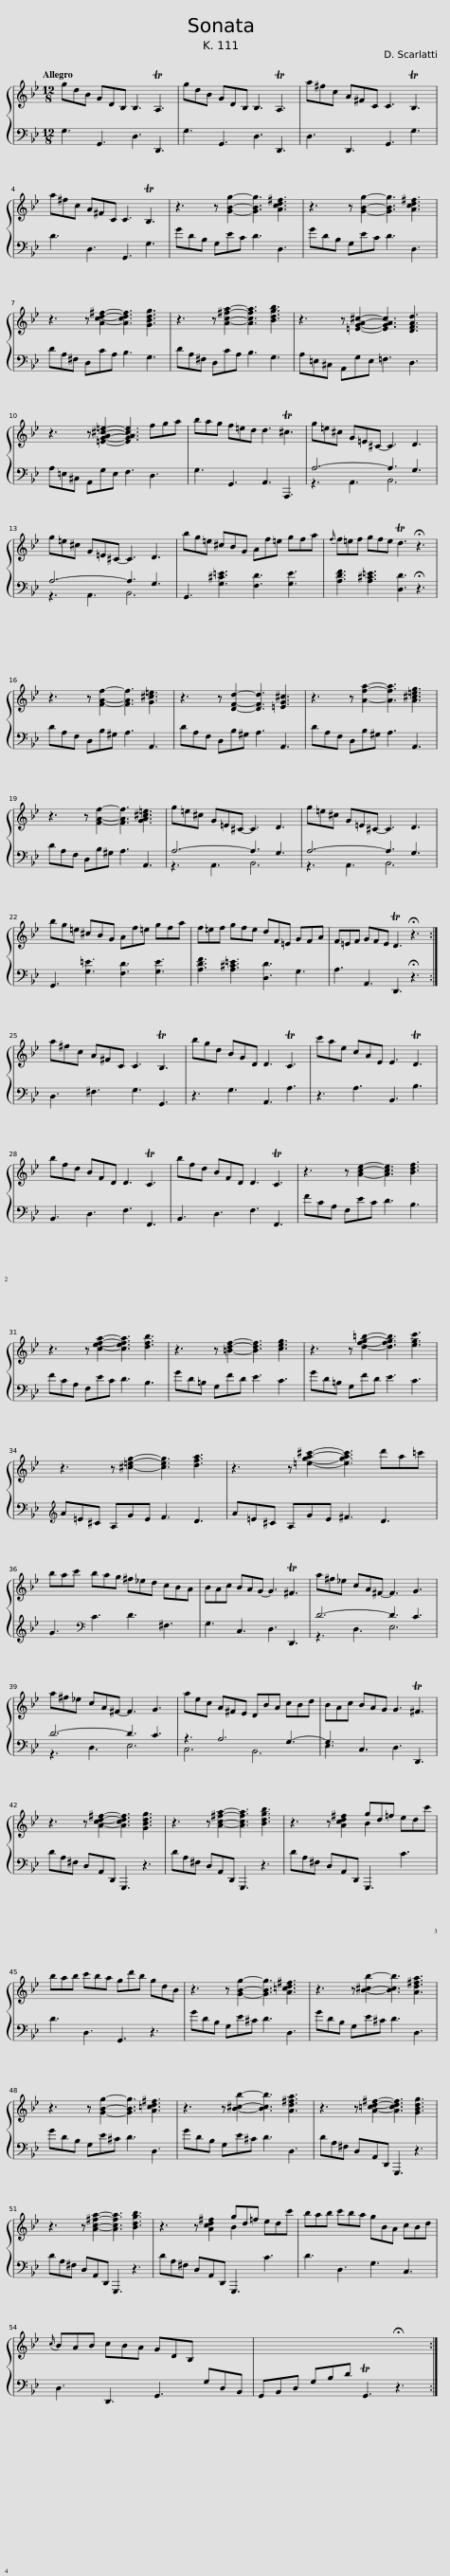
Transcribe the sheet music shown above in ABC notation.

X:1
%%score { ( 1 4 ) | ( 2 3 ) }
L:1/8
Q:1/4=200
M:12/8
I:linebreak $
K:Bb
V:1 treble
V:4 treble
V:2 bass
V:3 bass
V:1
 gdB GDB, B,3 TA,3 | gdB GDB, B,3 TA,3 | a^fc A^FC C3 TB,3 |$ a^fc A^FC C3 TB,3 | z3 z [GBg]2- [GBg]3 [Acd^f]3 | %5
 z3 z [GBg]2- [GBg]3 [Acd^f]3 |$ z3 z [Acd^f]2- [Acdf]3 [GBdg]3 | z3 z [Ac^fa]2- [Acfa]3 [Bdgb]3 | z3 z [=EGA^c]2- [EGAc]3 [DFAd]3 |$ z3 z [=EGA^c=e]2- [EGAce]3 fga | %10
 bag f=ed d3 T^c3 | g=e^c G=E^C- C3 D3 |$ g=e^c G=E^C- C3 D3 | bg=e ^cBG Af=e gfa |{f} f=ef gfe Td3 !fermata!z3 |$ %15
 z3 z [FAf]2- [FAf]3 [G^c=e]3 | z3 z [DFd]2- [DFd]3 [=EG^c]3 | z3 z [Afa]2- [Afa]3 [A^c=eg]3 |$ z3 z [FAf]2- [FAf]3 [GA^c=e]3 | g=e^c G=E^C- C3 D3 | %20
 g=e^c G=E^C- C3 D3 |$ bg=e ^cBG Af=e gfa | f=ef gfe dF=E GFA | F=EF GFE TD3 !fermata!z3 :|$ a^fc A^FC C3 TB,3 | %25
 bgd BGD D3 TC3 | c'ae cAE E3 TD3 |$ bfd BFD D3 TC3 | bfd BFD D3 TC3 | z3 z [Ace]2- [Ace]3 [Bdf]3 |$ %30
 z3 z [cefa]2- [cefa]3 [dfb]3 | z3 z [=Bdf]2- [Bdf]3 [ceg]3 | z3 z [dfg=b]2- [dfgb]3 [egc']3 |$ z3 z [^c=eg]2- [ceg]3 [dfa]3 | z3 z [=ega^c']2- [egac']3 d'a=c' |$ %35
 bac' bag ^f_ed cBA | BAc BAG- G3 T^F3 | a^f_e cA^F- F3 G3 |$ a^f_e cA^F- F3 G3 | aec A^FE DBA cBd | %40
 BAc BAG G3 T^F3 |$ z3 z [Acd^f]2- [Acdf]3 [GBdg]3 | z3 z [Ac^fa]2- [Acfa]3 [Bdgb]3 | z3 z [Acd^f]2 gd=f edc' |$ bab c'ba gd'b gdB | %45
 z3 z [GBg]2- [GBg]3 [A=cd^f]3 | z3 z [B^cb]2- [Bcb]3 [Ad^fa]3 |$ z3 z [GBg]2- [GBg]3 [A=cd^f]3 | z3 z [B^cb]2- [Bcb]3 [Ad^fa]3 | z3 z [A=cd^f]2- [Acdf]3 [GBdg]3 |$ %50
 z3 z [Ac^fa]2- [Acfa]3 [Bdgb]3 | z3 z [Acd^f]2 gd=f edc' | bab c'ba gBA cBd |${c} BAB cBA GDB,[I:staff +1] G,D,B,, | G,,B,,D, G,B,D TG,,3[I:staff -1] !fermata!z3 :| %55
V:2
 G,3 G,,3 D,3 D,,3 | G,3 G,,3 D,3 D,,3 | D,3 D,,3 G,,3 G,3 |$ D3 D,3 G,,3 G,3 | GDB, G,EC D3 D,3 | %5
 GDB, G,EC D3 D,3 |$ DA,^F, D,CA, B,3 G,3 | DA,^F, D,CA, B,3 G,3 | A,=E,^C, A,,G,E, =F,3 D,3 |$ A,=E,^C, A,,G,E, F,3 D,3 | %10
 G,3 G,,3 A,,3 A,,,3 | A,6- A,3 G,3 |$ A,6- A,3 G,3 | G,,3 [G,^C=E]3 [F,D]3 [G,E]3 | [A,DF]3 [A,^C=E]3 [D,D]3 !fermata!z3 |$ %15
 DA,F, D,B,^G, A,3 A,,3 | DA,F, D,B,^G, A,3 A,,3 | DA,F, D,B,^G, A,3 A,,3 |$ DA,F, D,B,^G, A,3 A,,3 | A,6- A,3 G,3 | %20
 A,6- A,3 G,3 |$ G,,3 [G,=E]3 [F,D]3 [G,E]3 | [A,DF]3 [A,^C=E]3 [D,D]3 G,3 | A,3 A,,3 D,,3 !fermata!z3 :|$ D,3 ^F,3 G,3 G,,3 | %25
 z3 G,3 A,,3 A,3 | z3 A,3 B,,3 B,3 |$ B,,3 D,3 F,3 F,,3 | B,,3 D,3 F,3 F,,3 | FCA, F,EC D3 B,3 |$ %30
 FCA, F,EC D3 B,3 | GD=B, G,FD E3 C3 | GD=B, G,FD E3 C3 |$[K:treble] A=E^C A,GE F3 D3 | A=E^C A,GE ^F3 D3 |$ %35
 G3[K:bass] C3 D3 ^F,3 | G,3 C,3 D,3 D,,3 | D6- D3 C3 |$ D6- D3 C3 | z3 A,6 G,3- | %40
 G,3 C,3 D,3 D,,3 |$ DA,^F, D,A,,D,, G,,,3 z3 | DA,^F, D,A,,D,, G,,,3 z3 | DA,^F, D,A,,D,, G,,,3 C3 |$ D3 D,3 G,,3 z3 | %45
 GDB, G,E^C D3 D,3 | GDB, G,E^C D3 D,3 |$ GDB, G,E^C D3 D,3 | GDB, G,E^C D3 D,3 | DA,^F, D,A,,D,, G,,,3 z3 |$ %50
 DA,^F, D,A,,D,, G,,,3 z3 | DA,^F, D,A,,D,, G,,,3 C3 | D3 D,3 G,3 C,3 |$ D,3 D,,3 G,,3 x3 | x12 :| %55
V:3
 x12 | x12 | x12 |$ x12 | x12 | %5
 x12 |$ x12 | x12 | x12 |$ x12 | %10
 x12 | z3 A,,3 B,,6 |$ z3 A,,3 B,,6 | x12 | x12 |$ %15
 x12 | x12 | x12 |$ x12 | z3 A,,3 B,,6 | %20
 z3 A,,3 B,,6 |$ x12 | x12 | x12 :|$ x12 | %25
 x12 | x12 |$ x12 | x12 | x12 |$ %30
 x12 | x12 | x12 |$[K:treble] x12 | x12 |$ %35
 x3[K:bass] x9 | x12 | z3 D,3 E,6 |$ z3 D,3 E,6 | C,6 B,,6 | %40
 E,3 x x8 |$ x12 | x12 | x12 |$ x12 | %45
 x12 | x12 |$ x12 | x12 | x12 |$ %50
 x12 | x12 | x12 |$ x12 | x12 :| %55
V:4
 x12 | x12 | x12 |$ x12 | x12 | %5
 x12 |$ x12 | x12 | x12 |$ x12 | %10
 x12 | x12 |$ x12 | x12 | x12 |$ %15
 x12 | x12 | x12 |$ x12 | x12 | %20
 x12 |$ x12 | x12 | x12 :|$ x12 | %25
 x12 | x12 |$ x12 | x12 | x12 |$ %30
 x12 | x12 | x12 |$ x12 | x12 |$ %35
 x12 | x12 | x12 |$ x12 | x12 | %40
 x12 |$ x12 | x12 | x3 x3 B2 x4 |$ x12 | %45
 x12 | x12 |$ x12 | x12 | x12 |$ %50
 x12 | x3 x3 B2 x4 | x12 |$ x12 | x12 :| %55
